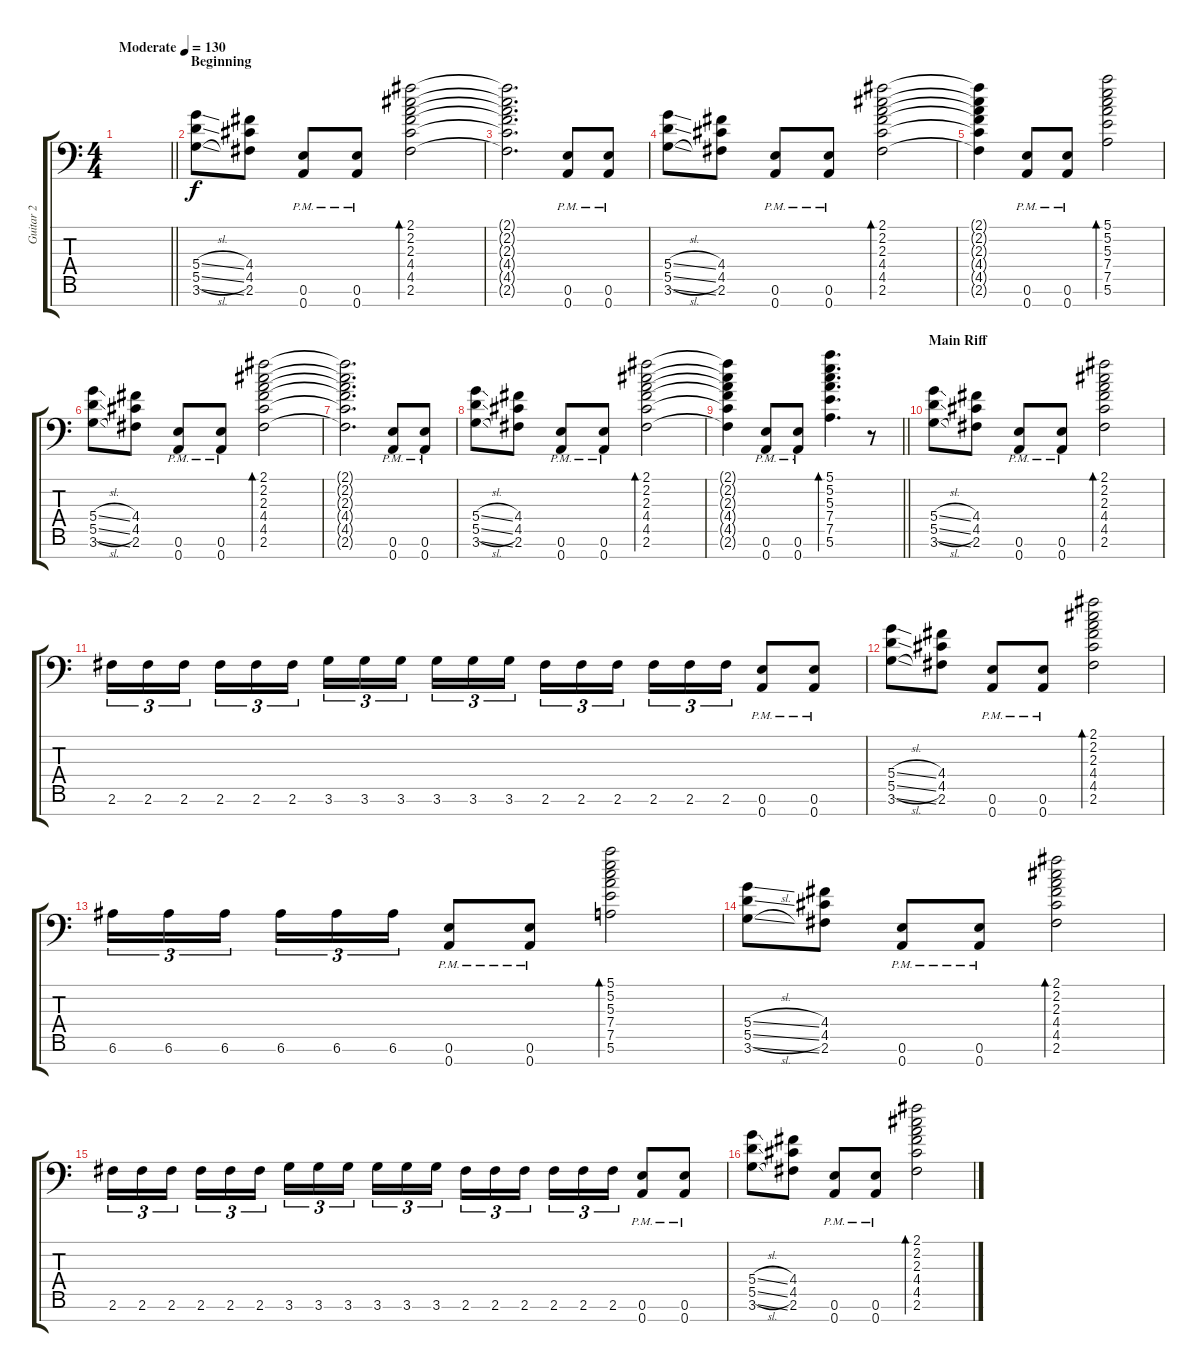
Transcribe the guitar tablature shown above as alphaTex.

\track ("Guitar 2" "Guitar 2") {instrument overdrivenguitar}
\staff {score tabs}
\tuning (E4 B3 G3 D3 A2 E2 A1) {hide}
\ts (4 4)
\tempo (130 "Moderate")
\clef f4
\barLineRight lightlight
\ks c
|
\section ("" "Beginning")
(5.4{sl} 5.5{sl} 3.6{sl}).8 (4.4 4.5 2.6).8 (0.6{pm} 0.7{pm}).8 (0.6{pm} 0.7{pm}).8 (2.1 2.2 2.3 4.4 4.5 2.6).2{bd 60} |
(2.1{t} 2.2{t} 2.3{t} 4.4{t} 4.5{t} 2.6{t}).2{d} (0.6{pm} 0.7{pm}).8 (0.6{pm} 0.7{pm}).8 |
(5.4{sl} 5.5{sl} 3.6{sl}).8 (4.4 4.5 2.6).8 (0.6{pm} 0.7{pm}).8 (0.6{pm} 0.7{pm}).8 (2.1 2.2 2.3 4.4 4.5 2.6).2{bd 60} |
(2.1{t} 2.2{t} 2.3{t} 4.4{t} 4.5{t} 2.6{t}).4 (0.6{pm} 0.7{pm}).8 (0.6{pm} 0.7{pm}).8 (5.1 5.2 5.3 7.4 7.5 5.6).2{bd 60} |
(5.4{sl} 5.5{sl} 3.6{sl}).8 (4.4 4.5 2.6).8 (0.6{pm} 0.7{pm}).8 (0.6{pm} 0.7{pm}).8 (2.1 2.2 2.3 4.4 4.5 2.6).2{bd 60} |
(2.1{t} 2.2{t} 2.3{t} 4.4{t} 4.5{t} 2.6{t}).2{d} (0.6{pm} 0.7{pm}).8 (0.6{pm} 0.7{pm}).8 |
(5.4{sl} 5.5{sl} 3.6{sl}).8 (4.4 4.5 2.6).8 (0.6{pm} 0.7{pm}).8 (0.6{pm} 0.7{pm}).8 (2.1 2.2 2.3 4.4 4.5 2.6).2{bd 60} |
\barLineRight lightlight
(2.1{t} 2.2{t} 2.3{t} 4.4{t} 4.5{t} 2.6{t}).4 (0.6{pm} 0.7{pm}).8 (0.6{pm} 0.7{pm}).8 (5.1 5.2 5.3 7.4 7.5 5.6).4{d bd 60} r.8 |
\section ("" "Main Riff")
(5.4{sl} 5.5{sl} 3.6{sl}).8 (4.4 4.5 2.6).8 (0.6{pm} 0.7{pm}).8 (0.6{pm} 0.7{pm}).8 (2.1 2.2 2.3 4.4 4.5 2.6).2{bd 60} |
2.6.16{tu (3 2)} 2.6.16{tu (3 2)} 2.6.16{tu (3 2) beam splitsecondary} 2.6.16{tu (3 2)} 2.6.16{tu (3 2)} 2.6.16{tu (3 2)} 3.6.16{tu (3 2)} 3.6.16{tu (3 2)} 3.6.16{tu (3 2) beam splitsecondary} 3.6.16{tu (3 2)} 3.6.16{tu (3 2)} 3.6.16{tu (3 2)} 2.6.16{tu (3 2)} 2.6.16{tu (3 2)} 2.6.16{tu (3 2) beam splitsecondary} 2.6.16{tu (3 2)} 2.6.16{tu (3 2)} 2.6.16{tu (3 2)} (0.6{pm} 0.7{pm}).8 (0.6{pm} 0.7{pm}).8 |
(5.4{sl} 5.5{sl} 3.6{sl}).8 (4.4 4.5 2.6).8 (0.6{pm} 0.7{pm}).8 (0.6{pm} 0.7{pm}).8 (2.1 2.2 2.3 4.4 4.5 2.6).2{bd 60} |
6.6.16{tu (3 2)} 6.6.16{tu (3 2)} 6.6.16{tu (3 2) beam splitsecondary} 6.6.16{tu (3 2)} 6.6.16{tu (3 2)} 6.6.16{tu (3 2)} (0.6{pm} 0.7{pm}).8 (0.6{pm} 0.7{pm}).8 (5.1 5.2 5.3 7.4 7.5 5.6).2{bd 60} |
(5.4{sl} 5.5{sl} 3.6{sl}).8 (4.4 4.5 2.6).8 (0.6{pm} 0.7{pm}).8 (0.6{pm} 0.7{pm}).8 (2.1 2.2 2.3 4.4 4.5 2.6).2{bd 60} |
2.6.16{tu (3 2)} 2.6.16{tu (3 2)} 2.6.16{tu (3 2) beam splitsecondary} 2.6.16{tu (3 2)} 2.6.16{tu (3 2)} 2.6.16{tu (3 2)} 3.6.16{tu (3 2)} 3.6.16{tu (3 2)} 3.6.16{tu (3 2) beam splitsecondary} 3.6.16{tu (3 2)} 3.6.16{tu (3 2)} 3.6.16{tu (3 2)} 2.6.16{tu (3 2)} 2.6.16{tu (3 2)} 2.6.16{tu (3 2) beam splitsecondary} 2.6.16{tu (3 2)} 2.6.16{tu (3 2)} 2.6.16{tu (3 2)} (0.6{pm} 0.7{pm}).8 (0.6{pm} 0.7{pm}).8 |
(5.4{sl} 5.5{sl} 3.6{sl}).8 (4.4 4.5 2.6).8 (0.6{pm} 0.7{pm}).8 (0.6{pm} 0.7{pm}).8 (2.1 2.2 2.3 4.4 4.5 2.6).2{bd 60}
